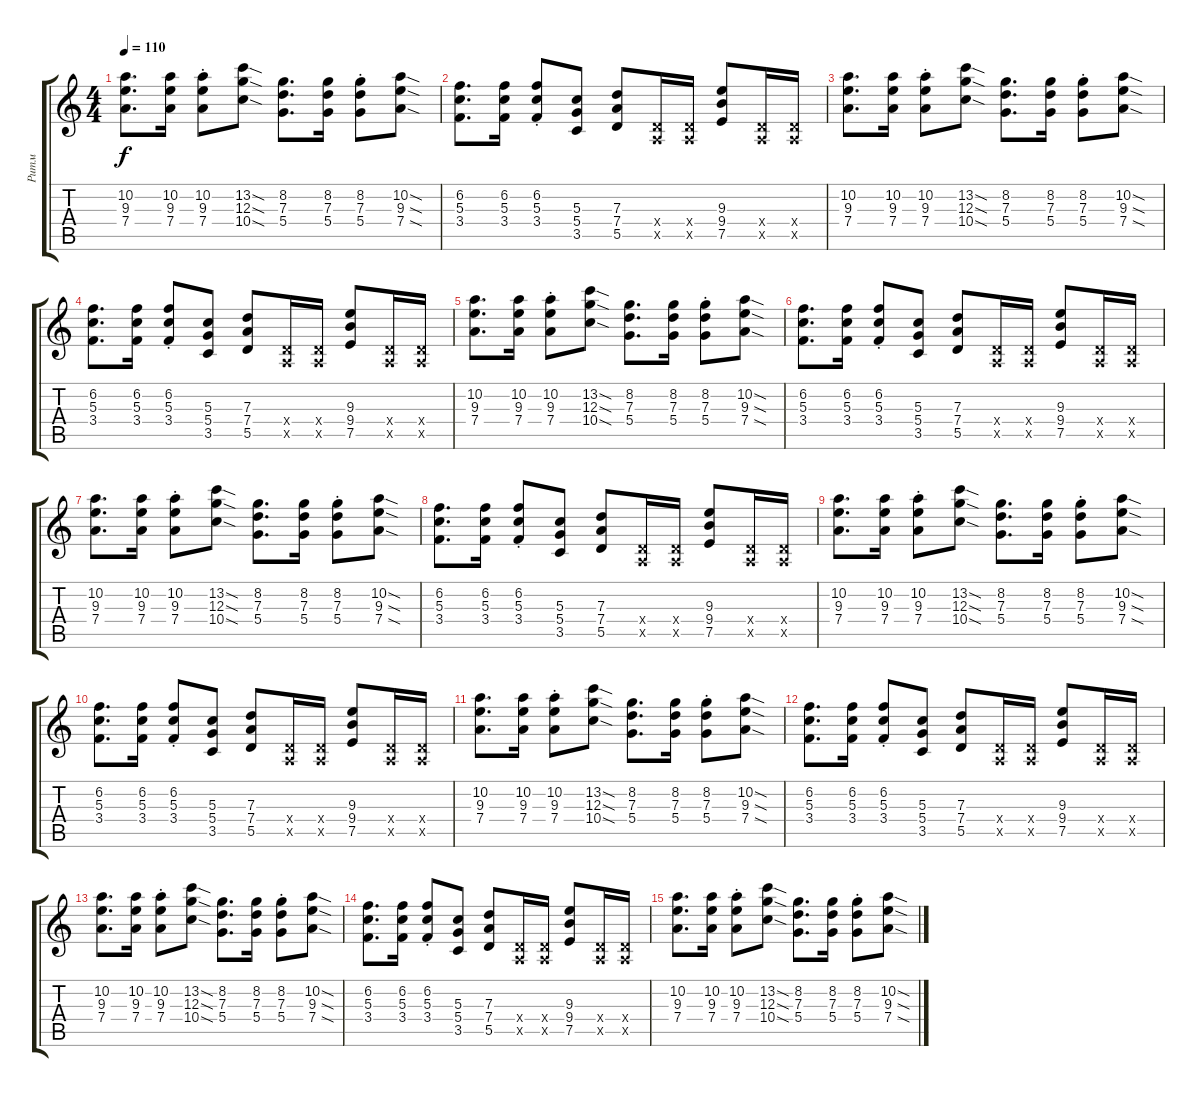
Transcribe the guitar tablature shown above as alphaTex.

\track ("Ритм" "Ритм") {instrument distortionguitar}
\staff {score tabs}
\tuning (E4 B3 G3 D3 A2 E2) {hide}
\ts (4 4)
\tempo 110
\clef g2
\ks c
(10.2 9.3 7.4).8{d dy f} (10.2 9.3 7.4).16 (10.2{st} 9.3{st} 7.4{st}).8 (13.2{sod} 12.3{sod} 10.4{sod}).8 (8.2 7.3 5.4).8{d} (8.2 7.3 5.4).16 (8.2{st} 7.3{st} 5.4{st}).8 (10.2{sod} 9.3{sod} 7.4{sod}).8 |
(6.2 5.3 3.4).8{d} (6.2 5.3 3.4).16 (6.2{st} 5.3{st} 3.4{st}).8 (5.3 5.4 3.5).8 (7.3 7.4 5.5).8 (0.4{x} 0.5{x}).16 (0.4{x} 0.5{x}).16 (9.3 9.4 7.5).8 (0.4{x} 0.5{x}).16 (0.4{x} 0.5{x}).16 |
(10.2 9.3 7.4).8{d} (10.2 9.3 7.4).16 (10.2{st} 9.3{st} 7.4{st}).8 (13.2{sod} 12.3{sod} 10.4{sod}).8 (8.2 7.3 5.4).8{d} (8.2 7.3 5.4).16 (8.2{st} 7.3{st} 5.4{st}).8 (10.2{sod} 9.3{sod} 7.4{sod}).8 |
(6.2 5.3 3.4).8{d} (6.2 5.3 3.4).16 (6.2{st} 5.3{st} 3.4{st}).8 (5.3 5.4 3.5).8 (7.3 7.4 5.5).8 (0.4{x} 0.5{x}).16 (0.4{x} 0.5{x}).16 (9.3 9.4 7.5).8 (0.4{x} 0.5{x}).16 (0.4{x} 0.5{x}).16 |
(10.2 9.3 7.4).8{d} (10.2 9.3 7.4).16 (10.2{st} 9.3{st} 7.4{st}).8 (13.2{sod} 12.3{sod} 10.4{sod}).8 (8.2 7.3 5.4).8{d} (8.2 7.3 5.4).16 (8.2{st} 7.3{st} 5.4{st}).8 (10.2{sod} 9.3{sod} 7.4{sod}).8 |
(6.2 5.3 3.4).8{d} (6.2 5.3 3.4).16 (6.2{st} 5.3{st} 3.4{st}).8 (5.3 5.4 3.5).8 (7.3 7.4 5.5).8 (0.4{x} 0.5{x}).16 (0.4{x} 0.5{x}).16 (9.3 9.4 7.5).8 (0.4{x} 0.5{x}).16 (0.4{x} 0.5{x}).16 |
(10.2 9.3 7.4).8{d} (10.2 9.3 7.4).16 (10.2{st} 9.3{st} 7.4{st}).8 (13.2{sod} 12.3{sod} 10.4{sod}).8 (8.2 7.3 5.4).8{d} (8.2 7.3 5.4).16 (8.2{st} 7.3{st} 5.4{st}).8 (10.2{sod} 9.3{sod} 7.4{sod}).8 |
(6.2 5.3 3.4).8{d} (6.2 5.3 3.4).16 (6.2{st} 5.3{st} 3.4{st}).8 (5.3 5.4 3.5).8 (7.3 7.4 5.5).8 (0.4{x} 0.5{x}).16 (0.4{x} 0.5{x}).16 (9.3 9.4 7.5).8 (0.4{x} 0.5{x}).16 (0.4{x} 0.5{x}).16 |
(10.2 9.3 7.4).8{d} (10.2 9.3 7.4).16 (10.2{st} 9.3{st} 7.4{st}).8 (13.2{sod} 12.3{sod} 10.4{sod}).8 (8.2 7.3 5.4).8{d} (8.2 7.3 5.4).16 (8.2{st} 7.3{st} 5.4{st}).8 (10.2{sod} 9.3{sod} 7.4{sod}).8 |
(6.2 5.3 3.4).8{d} (6.2 5.3 3.4).16 (6.2{st} 5.3{st} 3.4{st}).8 (5.3 5.4 3.5).8 (7.3 7.4 5.5).8 (0.4{x} 0.5{x}).16 (0.4{x} 0.5{x}).16 (9.3 9.4 7.5).8 (0.4{x} 0.5{x}).16 (0.4{x} 0.5{x}).16 |
(10.2 9.3 7.4).8{d} (10.2 9.3 7.4).16 (10.2{st} 9.3{st} 7.4{st}).8 (13.2{sod} 12.3{sod} 10.4{sod}).8 (8.2 7.3 5.4).8{d} (8.2 7.3 5.4).16 (8.2{st} 7.3{st} 5.4{st}).8 (10.2{sod} 9.3{sod} 7.4{sod}).8 |
(6.2 5.3 3.4).8{d} (6.2 5.3 3.4).16 (6.2{st} 5.3{st} 3.4{st}).8 (5.3 5.4 3.5).8 (7.3 7.4 5.5).8 (0.4{x} 0.5{x}).16 (0.4{x} 0.5{x}).16 (9.3 9.4 7.5).8 (0.4{x} 0.5{x}).16 (0.4{x} 0.5{x}).16 |
(10.2 9.3 7.4).8{d} (10.2 9.3 7.4).16 (10.2{st} 9.3{st} 7.4{st}).8 (13.2{sod} 12.3{sod} 10.4{sod}).8 (8.2 7.3 5.4).8{d} (8.2 7.3 5.4).16 (8.2{st} 7.3{st} 5.4{st}).8 (10.2{sod} 9.3{sod} 7.4{sod}).8 |
(6.2 5.3 3.4).8{d} (6.2 5.3 3.4).16 (6.2{st} 5.3{st} 3.4{st}).8 (5.3 5.4 3.5).8 (7.3 7.4 5.5).8 (0.4{x} 0.5{x}).16 (0.4{x} 0.5{x}).16 (9.3 9.4 7.5).8 (0.4{x} 0.5{x}).16 (0.4{x} 0.5{x}).16 |
(10.2 9.3 7.4).8{d} (10.2 9.3 7.4).16 (10.2{st} 9.3{st} 7.4{st}).8 (13.2{sod} 12.3{sod} 10.4{sod}).8 (8.2 7.3 5.4).8{d} (8.2 7.3 5.4).16 (8.2{st} 7.3{st} 5.4{st}).8 (10.2{sod} 9.3{sod} 7.4{sod}).8
